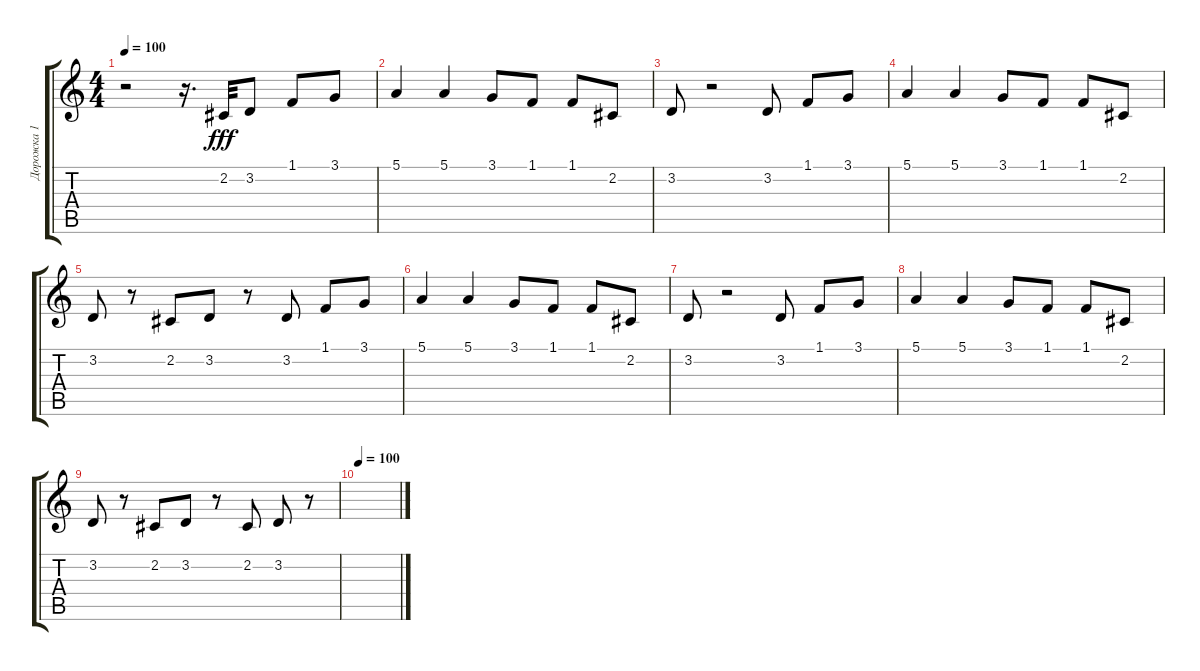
\track ("Дорожка 1" "Дорожка 1") {instrument trumpet}
\staff {score tabs}
\tuning (E4 B3 G3 D3 A2 E2) {hide}
\ts (4 4)
\tempo 100
\clef g2
\ks c
r.2{dy fff instrument trumpet} r.16{d} 2.2.32 3.2.8 1.1.8 3.1.8 |
5.1.4 5.1.4 3.1.8 1.1.8 1.1.8 2.2.8 |
3.2.8 r.2 3.2.8 1.1.8 3.1.8 |
5.1.4 5.1.4 3.1.8 1.1.8 1.1.8 2.2.8 |
3.2.8 r.8 2.2.8 3.2.8 r.8 3.2.8 1.1.8 3.1.8 |
5.1.4 5.1.4 3.1.8 1.1.8 1.1.8 2.2.8 |
3.2.8 r.2 3.2.8 1.1.8 3.1.8 |
5.1.4 5.1.4 3.1.8 1.1.8 1.1.8 2.2.8 |
3.2.8 r.8 2.2.8 3.2.8 r.8 2.2.8 3.2.8 r.8 |
\tempo 100
